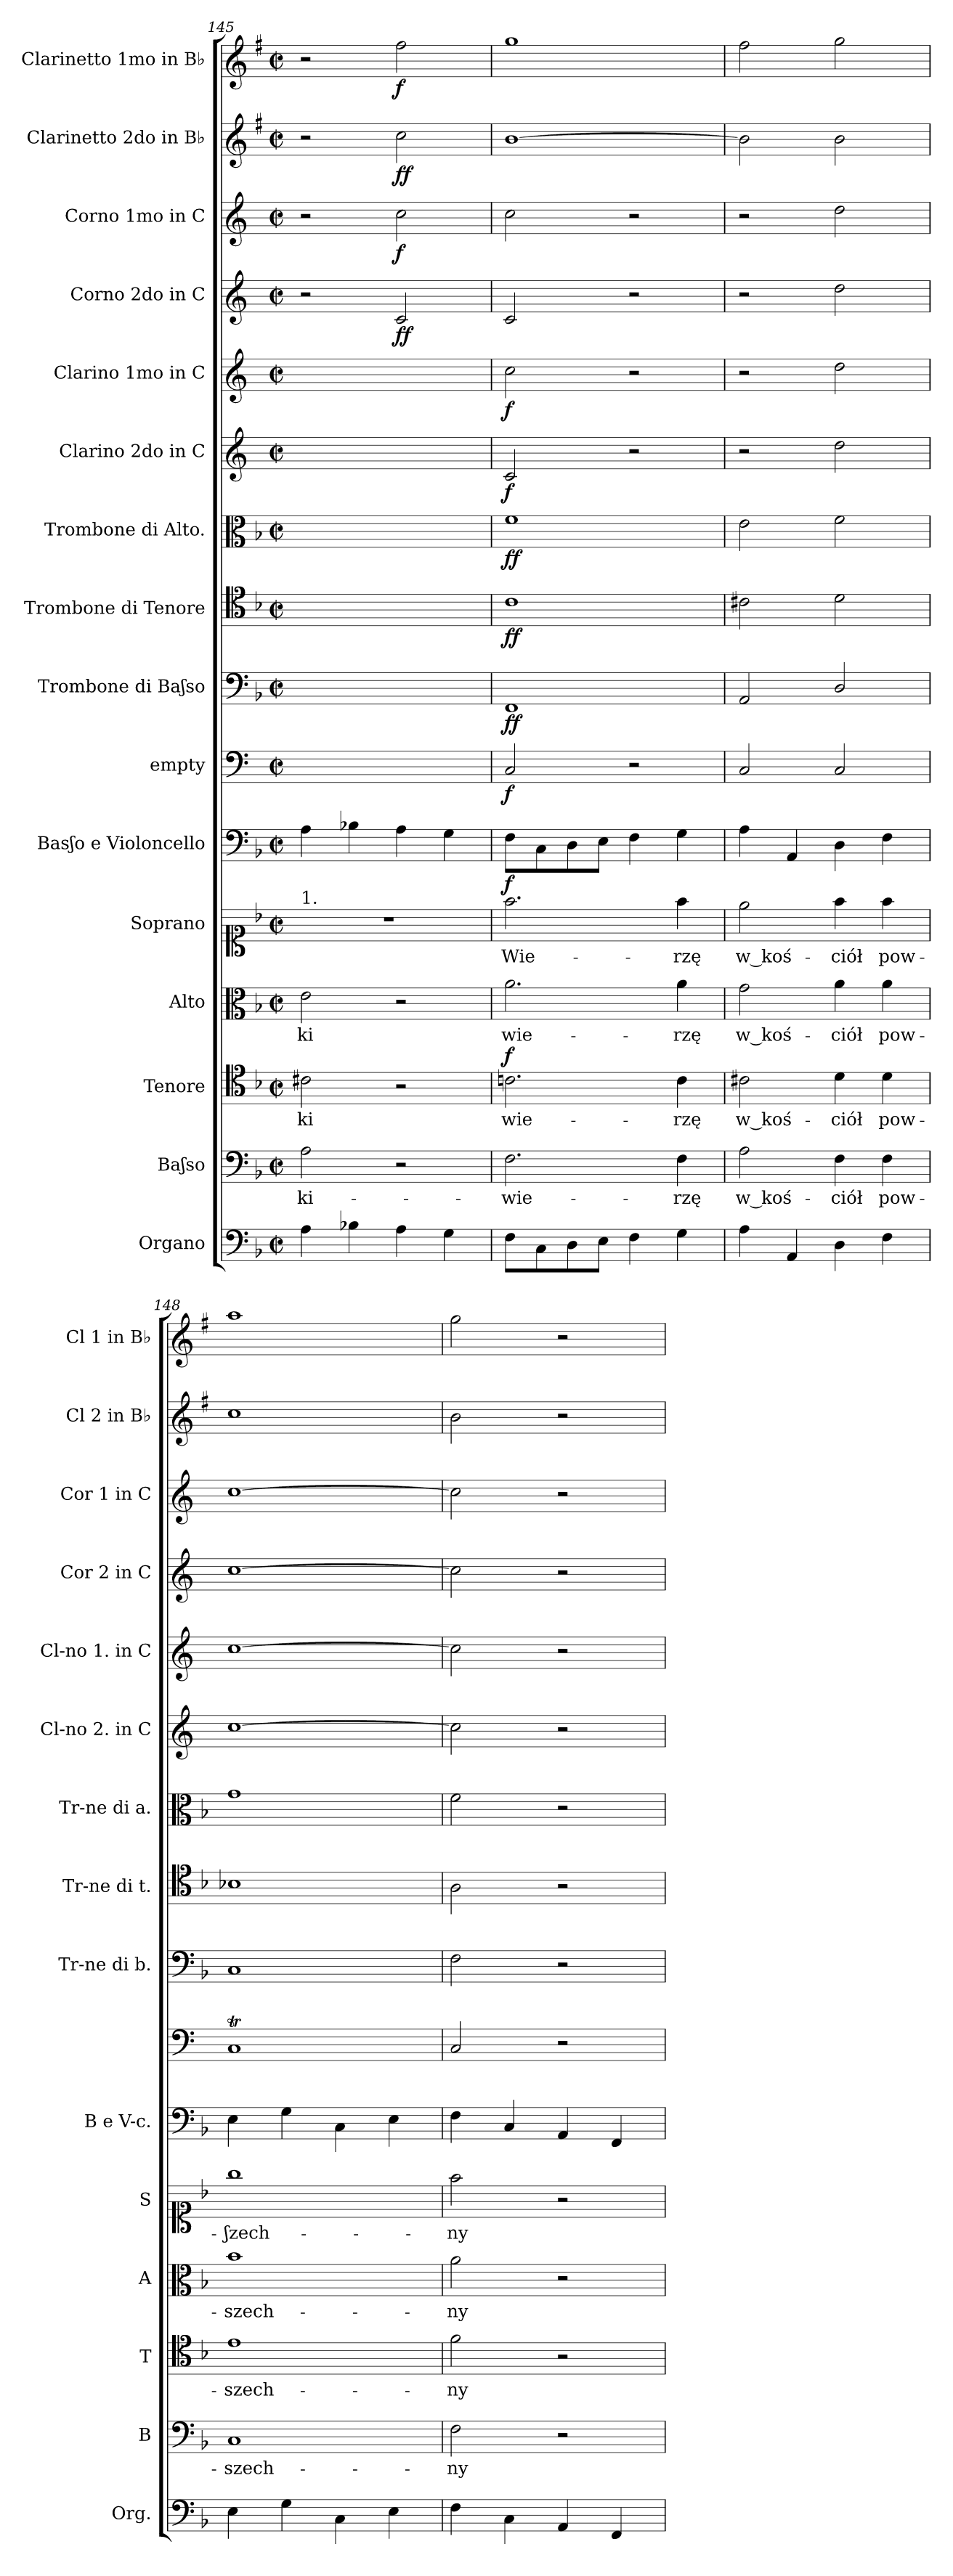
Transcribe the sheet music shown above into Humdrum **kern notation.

**kern	**kern	**text	**kern	**text	**dynam	**kern	**text	**kern	**text	**dynam	**kern	**dynam	**kern	**dynam	**kern	**dynam	**kern	**dynam	**kern	**dynam	**kern	**dynam	**kern	**dynam	**kern	**dynam	**kern	**dynam	**kern	**dynam	**kern	**dynam
*part16	*part15	*part15	*part14	*part14	*part14	*part13	*part13	*part12	*part12	*part12	*part11	*part11	*part10	*part10	*part9	*part9	*part8	*part8	*part7	*part7	*part6	*part6	*part5	*part5	*part4	*part4	*part3	*part3	*part2	*part2	*part1	*part1
*staff16	*staff15	*staff15	*staff14	*staff14	*staff14	*staff13	*staff13	*staff12	*staff12	*staff12	*staff11	*staff11	*staff10	*staff10	*staff9	*staff9	*staff8	*staff8	*staff7	*staff7	*staff6	*staff6	*staff5	*staff5	*staff4	*staff4	*staff3	*staff3	*staff2	*staff2	*staff1	*staff1
*I"Organo	*I"Baʃso	*	*I"Tenore	*	*	*I"Alto	*	*I"Soprano	*	*	*I"Basʃo e Violoncello	*	*I"empty	*	*I"Trombone di Baʃso	*	*I"Trombone di Tenore	*	*I"Trombone di Alto.	*	*I"Clarino 2do in C	*	*I"Clarino 1mo in C	*	*I"Corno 2do in C	*	*I"Corno 1mo in C	*	*I"Clarinetto 2do in B♭	*	*I"Clarinetto 1mo in B♭	*
*I'Org.	*I'B	*	*I'T	*	*	*I'A	*	*I'S	*	*	*I'B e V-c.	*	*	*	*I'Tr-ne di b.	*	*I'Tr-ne di t.	*	*I'Tr-ne di a.	*	*I'Cl-no 2. in C	*	*I'Cl-no 1. in C	*	*I'Cor 2 in C	*	*I'Cor 1 in C	*	*I'Cl 2 in B♭	*	*I'Cl 1 in B♭	*
*clefF4	*clefF4	*	*clefC4	*	*	*clefC3	*	*clefC1	*	*	*clefF4	*	*clefF4	*	*clefF4	*	*clefC4	*	*clefC3	*	*clefG2	*	*clefG2	*	*clefG2	*	*clefG2	*	*clefG2	*	*clefG2	*
*	*	*	*	*	*	*	*	*	*	*	*	*	*	*	*	*	*	*	*	*	*ITrd-3c-5	*	*ITrd-3c-5	*	*ITrd4c7	*	*ITrd4c7	*	*ITrd1c2	*	*ITrd1c2	*
*k[b-]	*k[b-]	*	*k[b-]	*	*	*k[b-]	*	*k[b-]	*	*	*k[b-]	*	*	*	*k[b-]	*	*k[b-]	*	*k[b-]	*	*k[b-]	*	*k[b-]	*	*k[b-]	*	*k[b-]	*	*k[b-]	*	*k[b-]	*
*F:	*F:	*	*F:	*	*	*F:	*	*F:	*	*	*F:	*	*	*	*F:	*	*F:	*	*F:	*	*F:	*	*F:	*	*F:	*	*F:	*	*F:	*	*F:	*
*M2/2	*M2/2	*	*M2/2	*	*	*M2/2	*	*M2/2	*	*	*M2/2	*	*M2/2	*	*M2/2	*	*M2/2	*	*M2/2	*	*M2/2	*	*M2/2	*	*M2/2	*	*M2/2	*	*M2/2	*	*M2/2	*
*met(c|)	*met(c|)	*	*met(c|)	*	*	*met(c|)	*	*met(c|)	*	*	*met(c|)	*	*met(c|)	*	*met(c|)	*	*met(c|)	*	*met(c|)	*	*met(c|)	*	*met(c|)	*	*met(c|)	*	*met(c|)	*	*met(c|)	*	*met(c|)	*
=145	=145	=145	=145	=145	=145	=145	=145	=145	=145	=145	=145	=145	=145	=145	=145	=145	=145	=145	=145	=145	=145	=145	=145	=145	=145	=145	=145	=145	=145	=145	=145	=145
!	!	!	!	!	!	!	!	!LO:TX:a:t=1.	!	!	!	!	!	!	!	!	!	!	!	!	!	!	!	!	!	!	!	!	!	!	!	!
4A\	2A\	ki-	2c#X\	-ki	.	2e\	-ki	1r	.	.	4A\	.	1ryy	.	1ryy	.	1ryy	.	1ryy	.	1ryy	.	1ryy	.	2r	.	2r	.	2r	.	2r	.
4B-X\	.	.	.	.	.	.	.	.	.	.	4B-X\	.	.	.	.	.	.	.	.	.	.	.	.	.	.	.	.	.	.	.	.	.
4A\	2r	.	2r	.	.	2r	.	.	.	.	4A\	.	.	.	.	.	.	.	.	.	.	.	.	.	2F/	ff	2f\	f	2b-\	ff	2ee\	f
4G\	.	.	.	.	.	.	.	.	.	.	4G\	.	.	.	.	.	.	.	.	.	.	.	.	.	.	.	.	.	.	.	.	.
=146	=146	=146	=146	=146	=146	=146	=146	=146	=146	=146	=146	=146	=146	=146	=146	=146	=146	=146	=146	=146	=146	=146	=146	=146	=146	=146	=146	=146	=146	=146	=146	=146
!	!	!	!	!	!LO:DY:b	!	!	!	!	!LO:DY:a	!	!LO:DY:b	!	!	!	!	!	!	!	!	!	!	!	!	!	!	!	!	!	!	!	!
8F\L	2.F\	wie-	2.cn\	wie-	f	2.a\	wie-	2.ff\	Wie-	f	8F\L	ffo	2C/	f	1FF	ff	1c	ff	1f	ff	2f/	f	2ff\	f	2F/	.	2f\	.	[1a	.	1ff	.
8C\	.	.	.	.	.	.	.	.	.	.	8C\	.	.	.	.	.	.	.	.	.	.	.	.	.	.	.	.	.	.	.	.	.
8D\	.	.	.	.	.	.	.	.	.	.	8D\	.	.	.	.	.	.	.	.	.	.	.	.	.	.	.	.	.	.	.	.	.
8E\J	.	.	.	.	.	.	.	.	.	.	8E\J	.	.	.	.	.	.	.	.	.	.	.	.	.	.	.	.	.	.	.	.	.
4F\	.	.	.	.	.	.	.	.	.	.	4F\	.	2r	.	.	.	.	.	.	.	2r	.	2r	.	2r	.	2r	.	.	.	.	.
4G\	4F\	-rzę	4c\	-rzę	.	4a\	-rzę	4ff\	-rzę	.	4G\	.	.	.	.	.	.	.	.	.	.	.	.	.	.	.	.	.	.	.	.	.
=147	=147	=147	=147	=147	=147	=147	=147	=147	=147	=147	=147	=147	=147	=147	=147	=147	=147	=147	=147	=147	=147	=147	=147	=147	=147	=147	=147	=147	=147	=147	=147	=147
4A\	2A\	w_koś-	2c#X\	w_koś-	.	2g\	w_koś-	2ee\	w_koś-	.	4A\	.	2C/	.	2AA/	.	2c#X\	.	2e\	.	2r	.	2r	.	2r	.	2r	.	2a\]	.	2ee\	.
4AA/	.	.	.	.	.	.	.	.	.	.	4AA/	.	.	.	.	.	.	.	.	.	.	.	.	.	.	.	.	.	.	.	.	.
4D\	4F\	-ciół	4d\	-ciół	.	4a\	-ciół	4ff\	-ciół	.	4D\	.	2C/	.	2D/	.	2d\	.	2f\	.	2gg\	.	2gg\	.	2g\	.	2g\	.	2a\	.	2ff\	.
4F\	4F\	pow-	4d\	pow-	.	4a\	pow-	4ff\	pow-	.	4F\	.	.	.	.	.	.	.	.	.	.	.	.	.	.	.	.	.	.	.	.	.
=148	=148	=148	=148	=148	=148	=148	=148	=148	=148	=148	=148	=148	=148	=148	=148	=148	=148	=148	=148	=148	=148	=148	=148	=148	=148	=148	=148	=148	=148	=148	=148	=148
4E\	1C	-szech-	1e	-szech-	.	1b-	-szech-	1gg	-ʃzech-	.	4E\	.	1CT	.	1C	.	1B-X	.	1g	.	[1ff	.	[1ff	.	[1f	.	[1f	.	1b-	.	1gg	.
4G\	.	.	.	.	.	.	.	.	.	.	4G\	.	.	.	.	.	.	.	.	.	.	.	.	.	.	.	.	.	.	.	.	.
4C\	.	.	.	.	.	.	.	.	.	.	4C\	.	.	.	.	.	.	.	.	.	.	.	.	.	.	.	.	.	.	.	.	.
4E\	.	.	.	.	.	.	.	.	.	.	4E\	.	.	.	.	.	.	.	.	.	.	.	.	.	.	.	.	.	.	.	.	.
=149	=149	=149	=149	=149	=149	=149	=149	=149	=149	=149	=149	=149	=149	=149	=149	=149	=149	=149	=149	=149	=149	=149	=149	=149	=149	=149	=149	=149	=149	=149	=149	=149
4F\	2F\	-ny	2f\	-ny	.	2a\	-ny	2ff\	-ny	.	4F\	.	2C	.	2F\	.	2A\	.	2f\	.	2ff\]	.	2ff\]	.	2f\]	.	2f\]	.	2a\	.	2ff\	.
4C\	.	.	.	.	.	.	.	.	.	.	4C/	.	.	.	.	.	.	.	.	.	.	.	.	.	.	.	.	.	.	.	.	.
4AA/	2r	.	2r	.	.	2r	.	2r	.	.	4AA/	.	2r	.	2r	.	2r	.	2r	.	2r	.	2r	.	2r	.	2r	.	2r	.	2r	.
4FF/	.	.	.	.	.	.	.	.	.	.	4FF/	.	.	.	.	.	.	.	.	.	.	.	.	.	.	.	.	.	.	.	.	.
=	=	=	=	=	=	=	=	=	=	=	=	=	=	=	=	=	=	=	=	=	=	=	=	=	=	=	=	=	=	=	=	=
*-	*-	*-	*-	*-	*-	*-	*-	*-	*-	*-	*-	*-	*-	*-	*-	*-	*-	*-	*-	*-	*-	*-	*-	*-	*-	*-	*-	*-	*-	*-	*-	*-
